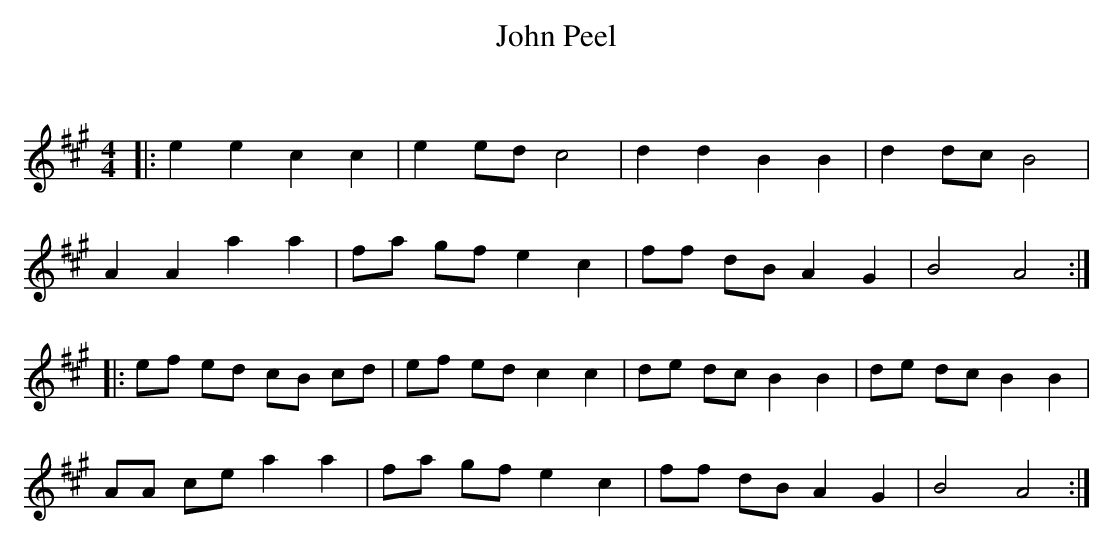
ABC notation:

X:1
T: John Peel
C:
Q: 232
K:A
M:4/4
L:1/8
|:e2 e2 c2 c2|e2 ed c4|d2 d2 B2 B2|d2 dc B4|
A2 A2 a2 a2|fa gf e2 c2|ff dB A2 G2|B4 A4:|
|:ef ed cB cd|ef ed c2 c2|de dc B2 B2|de dc B2 B2|
AA ce a2 a2|fa gf e2 c2|ff dB A2 G2|B4 A4:|
